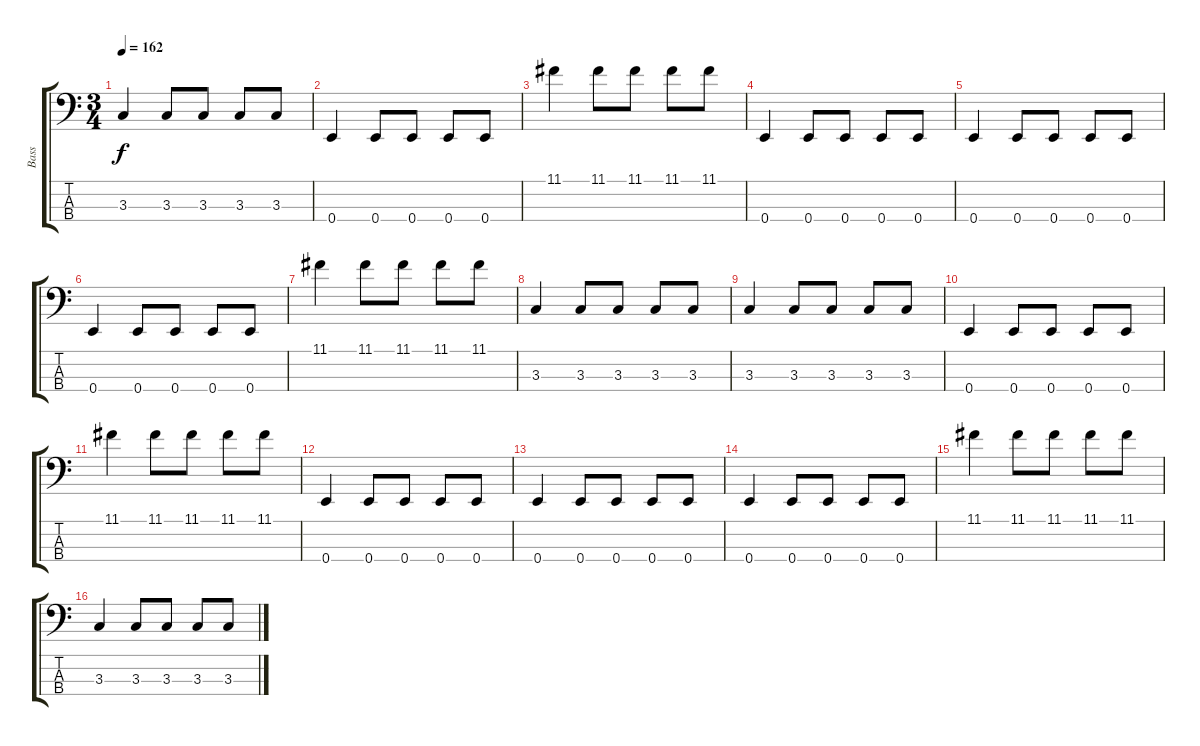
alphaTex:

\track ("Bass" "Bass") {instrument electricbasspick}
\staff {score tabs}
\tuning (G2 D2 A1 E1) {hide}
\ts (3 4)
\tempo 162
\clef f4
\ks c
3.3.4{dy f} 3.3.8 3.3.8 3.3.8 3.3.8 |
0.4.4 0.4.8 0.4.8 0.4.8 0.4.8 |
11.1.4 11.1.8 11.1.8 11.1.8 11.1.8 |
0.4.4 0.4.8 0.4.8 0.4.8 0.4.8 |
0.4.4 0.4.8 0.4.8 0.4.8 0.4.8 |
0.4.4 0.4.8 0.4.8 0.4.8 0.4.8 |
11.1.4 11.1.8 11.1.8 11.1.8 11.1.8 |
3.3.4 3.3.8 3.3.8 3.3.8 3.3.8 |
3.3.4 3.3.8 3.3.8 3.3.8 3.3.8 |
0.4.4 0.4.8 0.4.8 0.4.8 0.4.8 |
11.1.4 11.1.8 11.1.8 11.1.8 11.1.8 |
0.4.4 0.4.8 0.4.8 0.4.8 0.4.8 |
0.4.4 0.4.8 0.4.8 0.4.8 0.4.8 |
0.4.4 0.4.8 0.4.8 0.4.8 0.4.8 |
11.1.4 11.1.8 11.1.8 11.1.8 11.1.8 |
3.3.4 3.3.8 3.3.8 3.3.8 3.3.8
